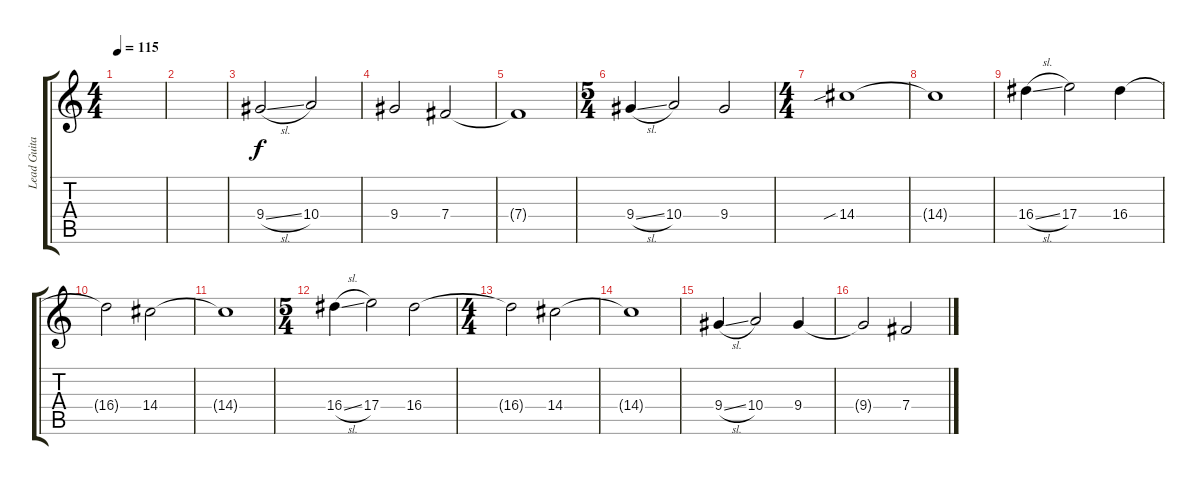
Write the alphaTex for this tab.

\track ("Lead Guitar" "Lead Guita") {instrument distortionguitar}
\staff {score tabs}
\tuning (Db4 Ab3 E3 B2 Gb2 Db2) {hide}
\ts (4 4)
\tempo 115
\clef g2
\ks c
|
|
9.4{sl}.2 10.4.2 |
9.4.2 7.4.2 |
7.4{t}.1 |
\ts (5 4)
9.4{sl}.4 10.4.2 9.4.2 |
\ts (4 4)
14.4{sib}.1 |
14.4{t}.1 |
16.4{sl}.4 17.4.2 16.4.4 |
16.4{t}.2 14.4.2 |
14.4{t}.1 |
\ts (5 4)
16.4{sl}.4 17.4.2 16.4.2 |
\ts (4 4)
16.4{t}.2 14.4.2 |
14.4{t}.1 |
9.4{sl}.4 10.4.2 9.4.4 |
9.4{t}.2 7.4.2
